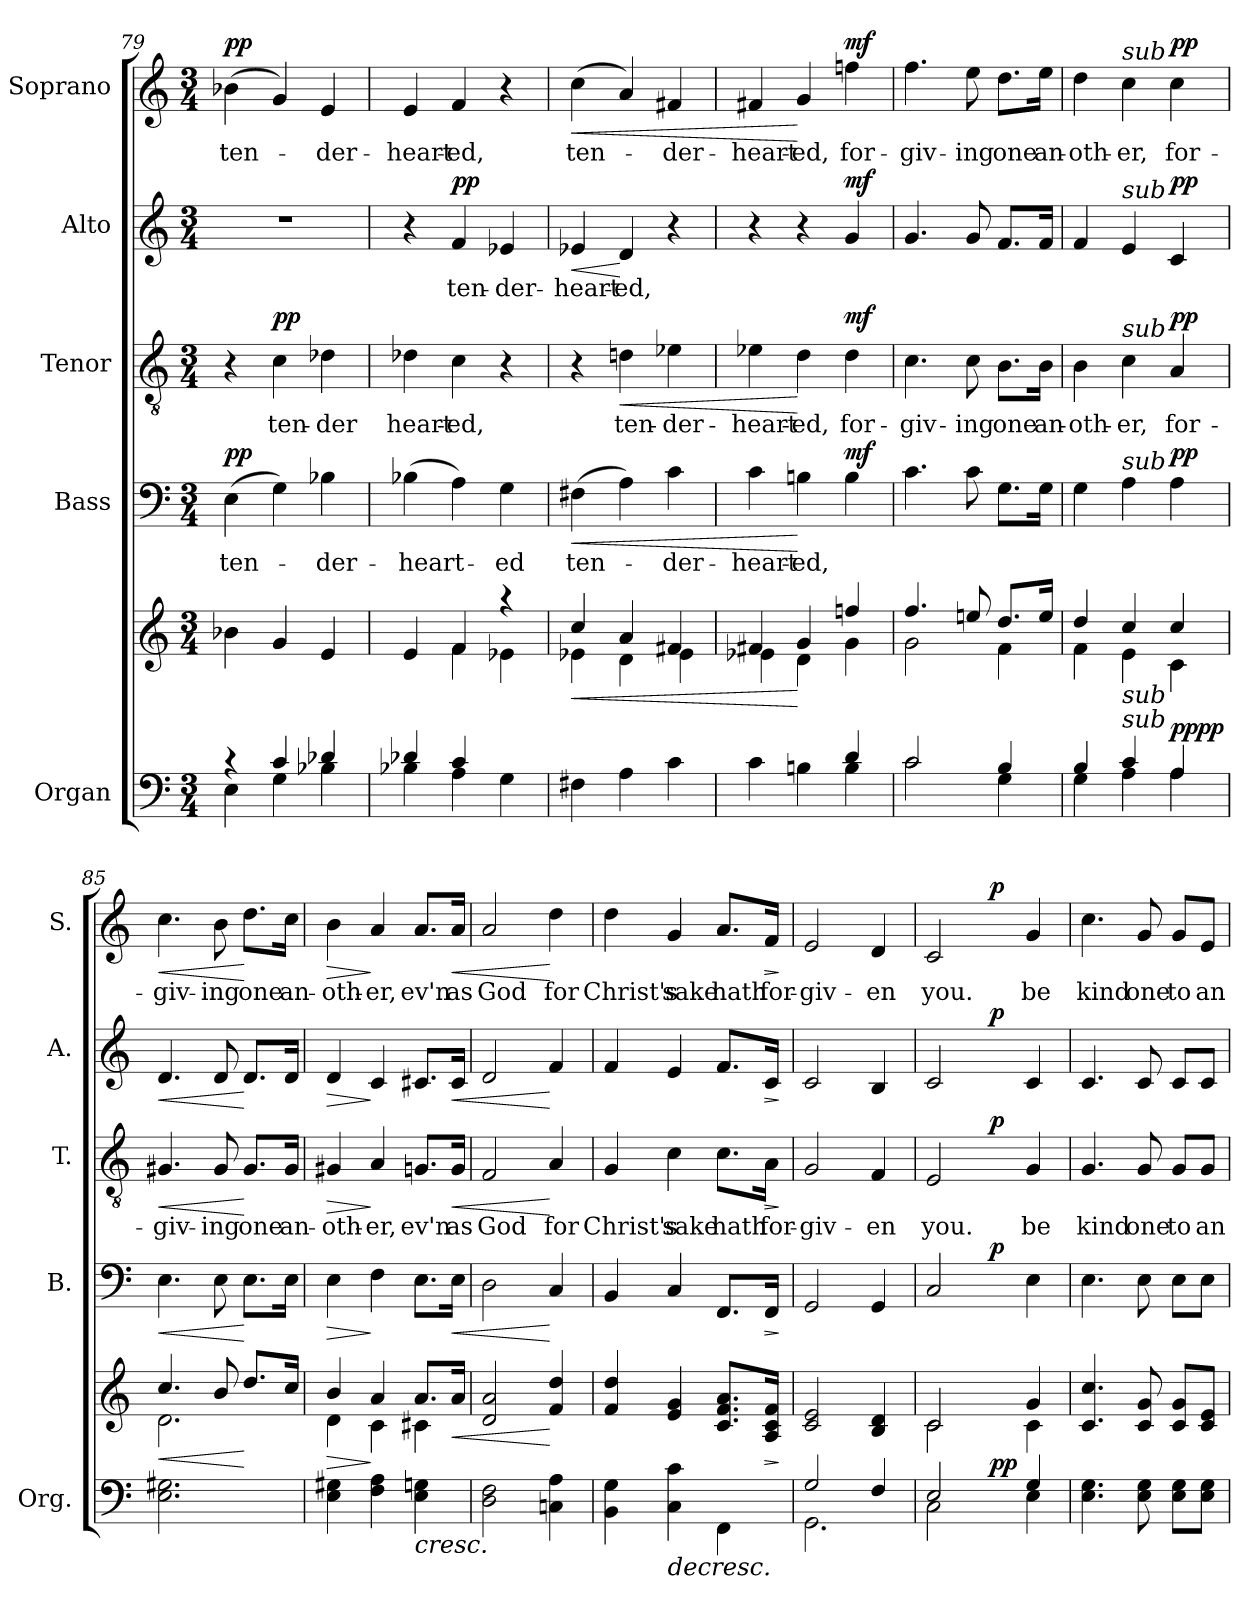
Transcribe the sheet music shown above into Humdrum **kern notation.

**kern	**kern	**dynam	**kern	**text	**dynam	**kern	**text	**dynam	**kern	**text	**dynam	**kern	**text	**dynam
*part5	*part5	*part5	*part4	*part4	*part4	*part3	*part3	*part3	*part2	*part2	*part2	*part1	*part1	*part1
*staff6	*staff5	*staff5/6	*staff4	*staff4	*staff4	*staff3	*staff3	*staff3	*staff2	*staff2	*staff2	*staff1	*staff1	*staff1
*I"Organ	*	*	*I"Bass	*	*	*I"Tenor	*	*	*I"Alto	*	*	*I"Soprano	*	*
*I'Org.	*	*	*I'B.	*	*	*I'T.	*	*	*I'A.	*	*	*I'S.	*	*
!!LO:PB:g=z
*clefF4	*clefG2	*	*clefF4	*	*	*clefGv2	*	*	*clefG2	*	*	*clefG2	*	*
*	*	*	*	*	*	*ITrd7c12	*	*	*	*	*	*	*	*
*k[]	*k[]	*	*k[]	*	*	*k[]	*	*	*k[]	*	*	*k[]	*	*
*C:	*C:	*	*C:	*	*	*C:	*	*	*C:	*	*	*C:	*	*
*M3/4	*M3/4	*	*M3/4	*	*	*M3/4	*	*	*M3/4	*	*	*M3/4	*	*
=79	=79	=79	=79	=79	=79	=79	=79	=79	=79	=79	=79	=79	=79	=79
*^	*	*	*	*	*	*	*	*	*	*	*	*	*	*
!	!	!	!	!	!LO:LY:b	!LO:DY:a	!	!	!	!LO:N:vis=1	!	!	!	!LO:LY:b	!LO:DY:a
4rc	4E\	4b-X\	.	(>4E\	ten-	pp	4r	.	.	2.r	.	.	(>4b-X\	ten-	pp
!	!	!	!	!	!	!	!	!LO:LY:b	!LO:DY:a	!	!	!	!	!	!
4c/	4G\	4g/	.	4G\)	.	.	4C\	ten-	pp	.	.	.	4g/)	.	.
!	!	!	!	!	!LO:LY:b	!	!	!LO:LY:b	!	!	!	!	!	!LO:LY:b	!
4d-X/	4B-X\	4e/	.	4B-X\	-der-	.	4D-X\	-der	.	.	.	.	4e/	-der-	.
=80	=80	=80	=80	=80	=80	=80	=80	=80	=80	=80	=80	=80	=80	=80	=80
*	*	*^	*	*	*	*	*	*	*	*	*	*	*	*	*
!	!	!	!	!	!	!LO:LY:b	!	!	!LO:LY:b	!	!	!	!	!	!LO:LY:b	!
4d-X/	4B-X\	4e/	4ryy	.	(>4B-X\	-heart-	.	4D-X\	heart-	.	4r	.	.	4e/	-heart-	.
!	!	!	!	!	!	!	!	!	!LO:LY:b	!	!	!LO:LY:b	!LO:DY:a	!	!LO:LY:b	!
4c/	4A\	4f/	4f\	.	4A\)	.	.	4C\	-ed,	.	4f/	ten-	pp	4f/	-ed,	.
!	!	!	!	!	!	!LO:LY:b	!	!	!	!	!	!LO:LY:b	!	!	!	!
4G\	4ryy	4raa	4e-X\	.	4G\	-ed	.	4r	.	.	4e-X/	-der-	.	4r	.	.
=81	=81	=81	=81	=81	=81	=81	=81	=81	=81	=81	=81	=81	=81	=81	=81	=81
!	!	!	!	!LO:HP:b	!	!LO:LY:b	!LO:HP:b	!	!	!	!	!LO:LY:b	!LO:HP:b	!	!LO:LY:b	!LO:HP:b
*v	*v	*	*	*	*	*	*	*	*	*	*	*	*	*	*	*
4F#X\	4cc/	4e-X\	<	(>4F#X\	ten-	<	4r	.	.	4e-X/	-heart-	<	(>4cc\	ten-	<
!	!	!	!	!	!	!	!	!LO:LY:b	!LO:HP:b	!	!LO:LY:b	!	!	!	!
4A\	4a/	4d\	.	4A\)	.	.	4Dn\	ten-	<	4d/	-ed,	[	4a/)	.	.
!	!	!	!	!	!LO:LY:b	!	!	!LO:LY:b	!	!	!	!	!	!LO:LY:b	!
4c\	4f#X/	4e-\	.	4c\	-der-	.	4E-X\	-der-	.	4r	.	.	4f#X/	-der-	.
=82	=82	=82	=82	=82	=82	=82	=82	=82	=82	=82	=82	=82	=82	=82	=82
*^	*	*	*	*	*	*	*	*	*	*	*	*	*	*	*
!	!	!	!	!	!	!LO:LY:b	!	!	!LO:LY:b	!	!	!	!	!	!LO:LY:b	!
4c\	2ryy	4f#X/	4e-X\	.	4c\	-heart-	.	4E-X\	-heart-	.	4r	.	.	4f#X/	-heart-	.
!	!	!	!	!	!	!LO:LY:b	!	!	!LO:LY:b	!	!	!	!	!	!LO:LY:b	!
4Bn\	.	4g/	4d\	[	4Bn\	-ed,	[	4D\	-ed,	[	4r	.	.	4g/	-ed,	[
!	!	!	!	!LO:DY:a=2	!	!	!	!	!LO:LY:b	!	!	!	!	!	!LO:LY:b	!
!	!	!	!	!LO:DY:n=1:b	!	!	!LO:DY:a	!	!	!LO:DY:a	!	!	!LO:DY:a	!	!	!LO:DY:a
4d/	4B\	4ffn/	4g\	mf mf	4B\	.	mf	4D\	for-	mf	4g/	.	mf	4ffn\	for-	mf
=83	=83	=83	=83	=83	=83	=83	=83	=83	=83	=83	=83	=83	=83	=83	=83	=83
!	!	!	!	!	!	!	!	!	!LO:LY:b	!	!	!	!	!	!LO:LY:b	!
2c/	2c\	4.ff/	2g\	.	4.c\	.	.	4.C\	-giv-	.	4.g/	.	.	4.ff\	-giv-	.
!	!	!	!	!	!	!	!	!	!LO:LY:b	!	!	!	!	!	!LO:LY:b	!
.	.	8een/	.	.	8c\	.	.	8C\	-ing	.	8g/	.	.	8ee\	-ing	.
!	!	!	!	!	!	!	!	!	!LO:LY:b	!	!	!	!	!	!LO:LY:b	!
4B/	4G\	8.dd/L	4f\	.	8.G\L	.	.	8.BB\L	one	.	8.f/L	.	.	8.dd\L	one	.
!	!	!	!	!	!	!	!	!	!LO:LY:b	!	!	!	!	!	!LO:LY:b	!
.	.	16ee/Jk	.	.	16G\Jk	.	.	16BB\Jk	an-	.	16f/Jk	.	.	16ee\Jk	an-	.
=84	=84	=84	=84	=84	=84	=84	=84	=84	=84	=84	=84	=84	=84	=84	=84	=84
!	!	!	!	!	!	!	!	!	!LO:LY:b	!	!	!	!	!	!LO:LY:b	!
4B/	4G\	4dd/	4f\	.	4G\	.	.	4BB\	-oth-	.	4f/	.	.	4dd\	-oth-	.
!	!	!	!	!	!	!	!	!	!	!	!	!	!	!LO:TX:a:i:t=sub	!	!
!	!	!	!	!	!	!	!	!	!	!	!LO:TX:a:i:t=sub	!	!	!	!	!
!	!	!	!	!	!	!	!	!LO:TX:a:i:t=sub	!	!	!	!	!	!	!	!
!	!	!	!	!	!LO:TX:a:i:t=sub	!	!	!	!	!	!	!	!	!	!	!
!	!	!LO:TX:b:i:t=sub	!	!	!	!	!	!	!	!	!	!	!	!	!	!
!LO:TX:a:i:t=sub	!	!	!	!	!	!	!	!	!	!	!	!	!	!	!	!
!	!	!	!	!	!	!	!	!	!LO:LY:b	!	!	!	!	!	!LO:LY:b	!
4c/	4A\	4cc/	4e\	.	4A\	.	.	4C\	-er,	.	4e/	.	.	4cc\	-er,	.
!	!	!	!	!LO:DY:a=2	!	!	!	!	!LO:LY:b	!	!	!	!	!	!LO:LY:b	!
!	!	!	!	!LO:DY:n=1:b	!	!	!LO:DY:a	!	!	!LO:DY:a	!	!	!LO:DY:a	!	!	!LO:DY:a
4A/	4A\	4cc/	4c\	pp pp	4A\	.	pp	4AA/	for-	pp	4c/	.	pp	4cc\	for-	pp
!!LO:PB:g=z
=85	=85	=85	=85	=85	=85	=85	=85	=85	=85	=85	=85	=85	=85	=85	=85	=85
!	!	!	!	!LO:HP:b	!	!	!LO:HP:b	!	!LO:LY:b	!LO:HP:b	!	!	!LO:HP:b	!	!LO:LY:b	!LO:HP:b
*v	*v	*	*	*	*	*	*	*	*	*	*	*	*	*	*	*
2.E\ 2.G#X\	4.cc/	2.d\	<	4.E\	.	<	4.GG#X/	-giv-	<	4.d/	.	<	4.cc\	-giv-	<
!	!	!	!	!	!	!	!	!LO:LY:b	!	!	!	!	!	!LO:LY:b	!
.	8b/	.	.	8E\	.	.	8GG#/	-ing	.	8d/	.	.	8b\	-ing	.
!	!	!	!	!	!	!	!	!LO:LY:b	!	!	!	!	!	!LO:LY:b	!
.	8.dd/L	.	[	8.E\L	.	[	8.GG#/L	one	[	8.d/L	.	[	8.dd\L	one	[
!	!	!	!	!	!	!	!	!LO:LY:b	!	!	!	!	!	!LO:LY:b	!
.	16cc/Jk	.	.	16E\Jk	.	.	16GG#/Jk	an-	.	16d/Jk	.	.	16cc\Jk	an-	.
*	*v	*v	*	*	*	*	*	*	*	*	*	*	*	*	*
=86	=86	=86	=86	=86	=86	=86	=86	=86	=86	=86	=86	=86	=86	=86
*^	*	*	*	*	*	*	*	*	*	*	*	*	*	*
!	!	!	!LO:HP:b	!	!	!LO:HP:b	!	!LO:LY:b	!LO:HP:b	!	!	!LO:HP:b	!	!LO:LY:b	!LO:HP:b
*	*	*^	*	*	*	*	*	*	*	*	*	*	*	*	*
*	*	*	*^	*	*	*	*	*	*	*	*	*	*	*	*	*
4ryy	4E\ 4G#X\	4b/	4d\	4ryy	>	4E\	.	>	4GG#X/	-oth-	>	4d/	.	>	4b\	-oth-	>
!	!	!	!	!	!	!	!	!	!	!LO:LY:b	!	!	!	!	!	!LO:LY:b	!
2ryy	4F\ 4A\	4a/	4c\	2ryy	] ]	4F\	.	]	4AA/	-er,	]	4c/	.	]	4a/	-er,	]
!	!	!	!	!	!LO:HP:b=2	!	!	!	!	!	!	!	!	!	!	!	!
!	!	!	!	!	!LO:HP:n=1:b	!	!	!	!	!LO:LY:b	!	!	!	!	!	!LO:LY:b	!
.	4E\ 4Gn\	8.a/L	4c#X\	.	< >	8.E\L	.	.	8.GGn/L	ev'n	.	8.c#X/L	.	.	8.a/L	ev'n	.
!	!	!	!	!	!LO:HP:b	!	!	!LO:HP:b	!	!LO:LY:b	!LO:HP:b	!	!	!LO:HP:b	!	!LO:LY:b	!LO:HP:b
.	.	16a/Jk	.	.	<	16E\Jk	.	<	16GG/Jk	as	<	16c#/Jk	.	<	16a/Jk	as	<
*v	*v	*	*	*	*	*	*	*	*	*	*	*	*	*	*	*	*
*	*v	*v	*v	*	*	*	*	*	*	*	*	*	*	*	*	*
=87	=87	=87	=87	=87	=87	=87	=87	=87	=87	=87	=87	=87	=87	=87
!	!	!	!	!	!	!	!LO:LY:b	!	!	!	!	!	!LO:LY:b	!
2D\ 2F\	2d/ 2a/	.	2D\	.	.	2FF/	God	.	2d/	.	.	2a/	God	.
!	!	!	!	!	!	!	!LO:LY:b	!	!	!	!	!	!LO:LY:b	!
4Cn\ 4A\	4f/ 4dd/	[	4C/	.	[	4AA/	for	[	4f/	.	[	4dd\	for	[
.	.	[	.	.	.	.	.	.	.	.	.	.	.	.
=88	=88	=88	=88	=88	=88	=88	=88	=88	=88	=88	=88	=88	=88	=88
!	!	!	!	!	!	!	!LO:LY:b	!	!	!	!	!	!LO:LY:b	!
4BB\ 4G\	4f/ 4dd/	.	4BB/	.	.	4GG/	Christ's	.	4f/	.	.	4dd\	Christ's	.
!	!	!LO:HP:b=2	!	!	!	!	!LO:LY:b	!	!	!	!	!	!LO:LY:b	!
4C\ 4c\	4e/ 4g/	>	4C/	.	.	4C\	sake	.	4e/	.	.	4g/	sake	.
!	!	!	!	!	!	!	!LO:LY:b	!	!	!	!	!	!LO:LY:b	!
4FF\	8.c/ 8.f/ 8.a/L	.	8.FF/L	.	.	8.C\L	hath	.	8.f/L	.	.	8.a/L	hath	.
!	!	!LO:HP:b	!	!	!LO:HP:b	!	!LO:LY:b	!LO:HP:b	!	!	!LO:HP:b	!	!LO:LY:b	!LO:HP:b
.	16A/ 16c/ 16f/Jk	>	16FF/Jk	.	>	16AA\Jk	for-	>	16c/Jk	.	>	16f/Jk	for-	>
.	.	]	.	.	]	.	.	]	.	.	]	.	.	]
=89	=89	=89	=89	=89	=89	=89	=89	=89	=89	=89	=89	=89	=89	=89
*^	*	*	*	*	*	*	*	*	*	*	*	*	*	*
!	!	!	!	!	!	!	!	!LO:LY:b	!	!	!	!	!	!LO:LY:b	!
2G/	2.GG\	2c/ 2e/	.	2GG/	.	.	2GG/	-giv-	.	2c/	.	.	2e/	-giv-	.
!	!	!	!	!	!	!	!	!LO:LY:b	!	!	!	!	!	!LO:LY:b	!
4F/	.	4B/ 4d/	.	4GG/	.	.	4FF/	-en	.	4B/	.	.	4d/	-en	.
!!LO:PB:g=z
=90	=90	=90	=90	=90	=90	=90	=90	=90	=90	=90	=90	=90	=90	=90	=90
*	*	*^	*	*	*	*	*	*	*	*	*	*	*	*	*
!	!	!	!	!	!	!	!	!	!LO:LY:b	!	!	!	!	!	!LO:LY:b	!
*	*^	*	*^	*	*^	*	*	*^	*	*	*^	*	*	*^	*	*
2E/	2C\	4ryy	2c/	2c\	4ryy	.	2C/	4ryy	.	.	2EE/	4ryy	you.	.	2c/	4ryy	.	.	2c/	4ryy	you.	.
.	.	16ryy	.	.	16ryy	.	.	16ryy	.	.	.	16ryy	.	.	.	16ryy	.	.	.	16ryy	.	.
!	!	!	!	!	!	!LO:DY:a=2	!	!	!	!	!	!	!	!	!	!	!	!	!	!	!	!
!	!	!	!	!	!	!LO:DY:n=1:b	!	!	!	!LO:DY:a	!	!	!	!LO:DY:a	!	!	!	!LO:DY:a	!	!	!	!LO:DY:a
.	.	4..ryy	.	.	4..ryy	p p	.	4..ryy	.	p	.	4..ryy	.	p	.	4..ryy	.	p	.	4..ryy	.	p
!	!	!	!	!	!	!	!	!	!	!	!	!	!LO:LY:b	!	!	!	!	!	!	!	!LO:LY:b	!
4G/	4E\	.	4g/	4c\	.	.	4E\	.	.	.	4GG/	.	be	.	4c/	.	.	.	4g/	.	be	.
.	.	.	.	.	.	]	.	.	.	.	.	.	.	.	.	.	.	.	.	.	.	.
=91	=91	=91	=91	=91	=91	=91	=91	=91	=91	=91	=91	=91	=91	=91	=91	=91	=91	=91	=91	=91	=91	=91
!	!	!	!	!	!	!	!	!	!	!	!	!	!LO:LY:b	!	!	!	!	!	!	!	!LO:LY:b	!
*v	*v	*v	*	*	*	*	*v	*v	*	*	*v	*v	*	*	*v	*v	*	*	*v	*v	*	*
*	*v	*v	*v	*	*	*	*	*	*	*	*	*	*	*	*	*
4.E\ 4.G\	4.c/ 4.cc/	.	4.E\	.	.	4.GG/	kind	.	4.c/	.	.	4.cc\	kind	.
!	!	!	!	!	!	!	!LO:LY:b	!	!	!	!	!	!LO:LY:b	!
8E\ 8G\	8c/ 8g/	.	8E\	.	.	8GG/	one	.	8c/	.	.	8g/	one	.
!	!	!	!	!	!	!	!LO:LY:b	!	!	!	!	!	!LO:LY:b	!
8E\ 8G\L	8c/ 8g/L	.	8E\L	.	.	8GG/L	to	.	8c/L	.	.	8g/L	to	.
!	!	!	!	!	!	!	!LO:LY:b	!	!	!	!	!	!LO:LY:b	!
8E\ 8G\J	8c/ 8e/J	.	8E\J	.	.	8GG/J	an-	.	8c/J	.	.	8e/J	an-	.
=	=	=	=	=	=	=	=	=	=	=	=	=	=	=
*-	*-	*-	*-	*-	*-	*-	*-	*-	*-	*-	*-	*-	*-	*-
